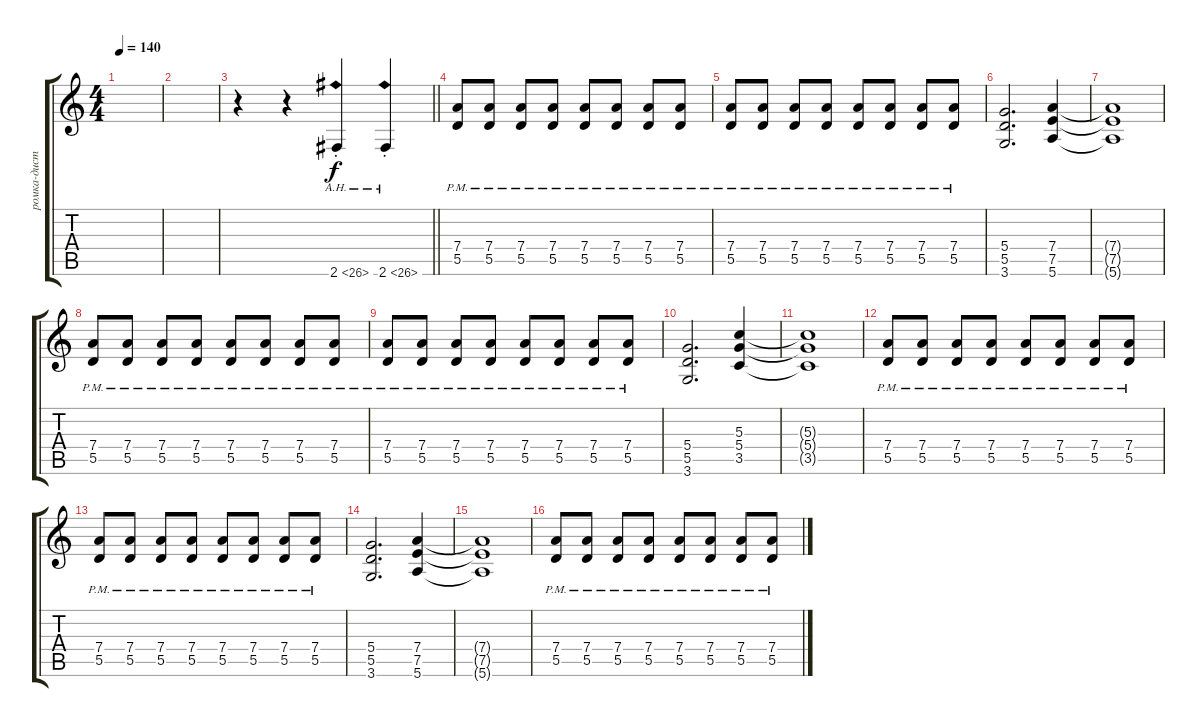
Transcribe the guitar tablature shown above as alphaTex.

\track ("ромка-дистор" "ромка-дист") {instrument distortionguitar}
\staff {score tabs}
\tuning (E4 B3 G3 D3 A2 E2) {hide}
\ts (4 4)
\tempo 140
\clef g2
\ks c
|
|
\barLineRight lightlight
r.4 r.4 2.6{ah 24 st}.4 2.6{ah 24 st}.4 |
(7.4{pm} 5.5{pm}).8 (7.4{pm} 5.5{pm}).8 (7.4{pm} 5.5{pm}).8 (7.4{pm} 5.5{pm}).8 (7.4{pm} 5.5{pm}).8 (7.4{pm} 5.5{pm}).8 (7.4{pm} 5.5{pm}).8 (7.4{pm} 5.5{pm}).8 |
(7.4{pm} 5.5{pm}).8 (7.4{pm} 5.5{pm}).8 (7.4{pm} 5.5{pm}).8 (7.4{pm} 5.5{pm}).8 (7.4{pm} 5.5{pm}).8 (7.4{pm} 5.5{pm}).8 (7.4{pm} 5.5{pm}).8 (7.4{pm} 5.5{pm}).8 |
(5.4 5.5 3.6).2{d} (7.4 7.5 5.6).4 |
(7.4{t} 7.5{t} 5.6{t}).1 |
(7.4{pm} 5.5{pm}).8 (7.4{pm} 5.5{pm}).8 (7.4{pm} 5.5{pm}).8 (7.4{pm} 5.5{pm}).8 (7.4{pm} 5.5{pm}).8 (7.4{pm} 5.5{pm}).8 (7.4{pm} 5.5{pm}).8 (7.4{pm} 5.5{pm}).8 |
(7.4{pm} 5.5{pm}).8 (7.4{pm} 5.5{pm}).8 (7.4{pm} 5.5{pm}).8 (7.4{pm} 5.5{pm}).8 (7.4{pm} 5.5{pm}).8 (7.4{pm} 5.5{pm}).8 (7.4{pm} 5.5{pm}).8 (7.4{pm} 5.5{pm}).8 |
(5.4 5.5 3.6).2{d} (5.3 5.4 3.5).4 |
(5.3{t} 5.4{t} 3.5{t}).1 |
(7.4{pm} 5.5{pm}).8 (7.4{pm} 5.5{pm}).8 (7.4{pm} 5.5{pm}).8 (7.4{pm} 5.5{pm}).8 (7.4{pm} 5.5{pm}).8 (7.4{pm} 5.5{pm}).8 (7.4{pm} 5.5{pm}).8 (7.4{pm} 5.5{pm}).8 |
(7.4{pm} 5.5{pm}).8 (7.4{pm} 5.5{pm}).8 (7.4{pm} 5.5{pm}).8 (7.4{pm} 5.5{pm}).8 (7.4{pm} 5.5{pm}).8 (7.4{pm} 5.5{pm}).8 (7.4{pm} 5.5{pm}).8 (7.4{pm} 5.5{pm}).8 |
(5.4 5.5 3.6).2{d} (7.4 7.5 5.6).4 |
(7.4{t} 7.5{t} 5.6{t}).1 |
(7.4{pm} 5.5{pm}).8 (7.4{pm} 5.5{pm}).8 (7.4{pm} 5.5{pm}).8 (7.4{pm} 5.5{pm}).8 (7.4{pm} 5.5{pm}).8 (7.4{pm} 5.5{pm}).8 (7.4{pm} 5.5{pm}).8 (7.4{pm} 5.5{pm}).8
